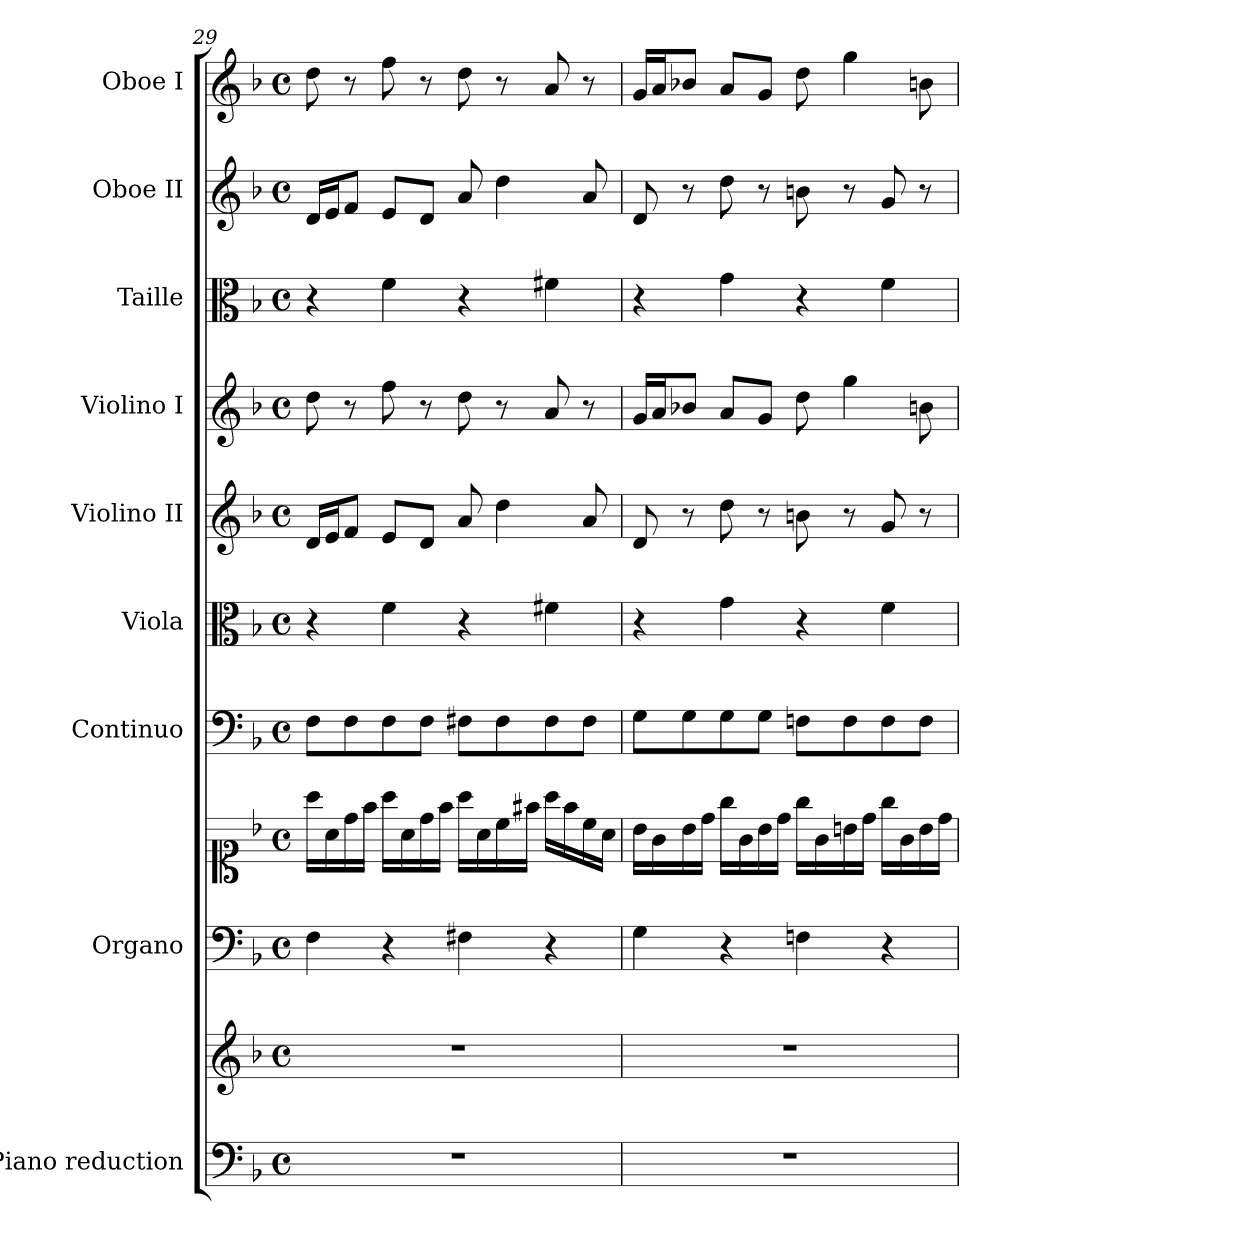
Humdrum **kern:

**kern	**kern	**kern	**kern	**kern	**kern	**kern	**kern	**kern	**kern	**kern
*part9	*part9	*part8	*part8	*part7	*part6	*part5	*part4	*part3	*part2	*part1
*staff11	*staff10	*staff9	*staff8	*staff7	*staff6	*staff5	*staff4	*staff3	*staff2	*staff1
*I"Piano reduction	*	*I"Organo	*	*I"Continuo	*I"Viola	*I"Violino II	*I"Violino I	*I"Taille	*I"Oboe II	*I"Oboe I
*I'Pno	*	*	*	*	*I'Vla	*I'Vln	*I'Vln	*	*I'Ob	*I'Ob
*clefF4	*clefG2	*clefF4	*clefC1	*clefF4	*clefC3	*clefG2	*clefG2	*clefC3	*clefG2	*clefG2
*k[b-]	*k[b-]	*k[b-]	*k[b-]	*k[b-]	*k[b-]	*k[b-]	*k[b-]	*k[b-]	*k[b-]	*k[b-]
*M4/4	*M4/4	*M4/4	*M4/4	*M4/4	*M4/4	*M4/4	*M4/4	*M4/4	*M4/4	*M4/4
*met(c)	*met(c)	*met(c)	*met(c)	*met(c)	*met(c)	*met(c)	*met(c)	*met(c)	*met(c)	*met(c)
=29	=29	=29	=29	=29	=29	=29	=29	=29	=29	=29
1r	1r	4F\	16aa\LL	8F\L	4r	16d/LL	8dd\	4r	16d/LL	8dd\
.	.	.	16a\	.	.	16e/J	.	.	16e/J	.
.	.	.	16dd\	8F\	.	8f/J	8r	.	8f/J	8r
.	.	.	16ff\JJ	.	.	.	.	.	.	.
.	.	4r	16aa\LL	8F\	4f\	8e/L	8ff\	4f\	8e/L	8ff\
.	.	.	16a\	.	.	.	.	.	.	.
.	.	.	16dd\	8F\J	.	8d/J	8r	.	8d/J	8r
.	.	.	16ff\JJ	.	.	.	.	.	.	.
.	.	4F#X\	16aa\LL	8F#X\L	4r	8a/	8dd\	4r	8a/	8dd\
.	.	.	16a\	.	.	.	.	.	.	.
.	.	.	16cc\	8F#\	.	4dd\	8r	.	4dd\	8r
.	.	.	16ff#X\JJ	.	.	.	.	.	.	.
.	.	4r	16aa\LL	8F#\	4f#X\	.	8a/	4f#X\	.	8a/
.	.	.	16ff#\	.	.	.	.	.	.	.
.	.	.	16cc\	8F#\J	.	8a/	8r	.	8a/	8r
.	.	.	16a\JJ	.	.	.	.	.	.	.
!!LO:PB:g=z
=30	=30	=30	=30	=30	=30	=30	=30	=30	=30	=30
1r	1r	4G\	16b-\LL	8G\L	4r	8d/	16g/LL	4r	8d/	16g/LL
.	.	.	16g\	.	.	.	16a/J	.	.	16a/J
.	.	.	16b-\	8G\	.	8r	8b-X/J	.	8r	8b-X/J
.	.	.	16dd\JJ	.	.	.	.	.	.	.
.	.	4r	16gg\LL	8G\	4g\	8dd\	8a/L	4g\	8dd\	8a/L
.	.	.	16g\	.	.	.	.	.	.	.
.	.	.	16b-\	8G\J	.	8r	8g/J	.	8r	8g/J
.	.	.	16dd\JJ	.	.	.	.	.	.	.
.	.	4Fn\	16gg\LL	8Fn\L	4r	8bn\	8dd\	4r	8bn\	8dd\
.	.	.	16g\	.	.	.	.	.	.	.
.	.	.	16bn\	8F\	.	8r	4gg\	.	8r	4gg\
.	.	.	16dd\JJ	.	.	.	.	.	.	.
.	.	4r	16gg\LL	8F\	4f\	8g/	.	4f\	8g/	.
.	.	.	16g\	.	.	.	.	.	.	.
.	.	.	16b\	8F\J	.	8r	8bn\	.	8r	8bn\
.	.	.	16dd\JJ	.	.	.	.	.	.	.
=	=	=	=	=	=	=	=	=	=	=
*-	*-	*-	*-	*-	*-	*-	*-	*-	*-	*-
